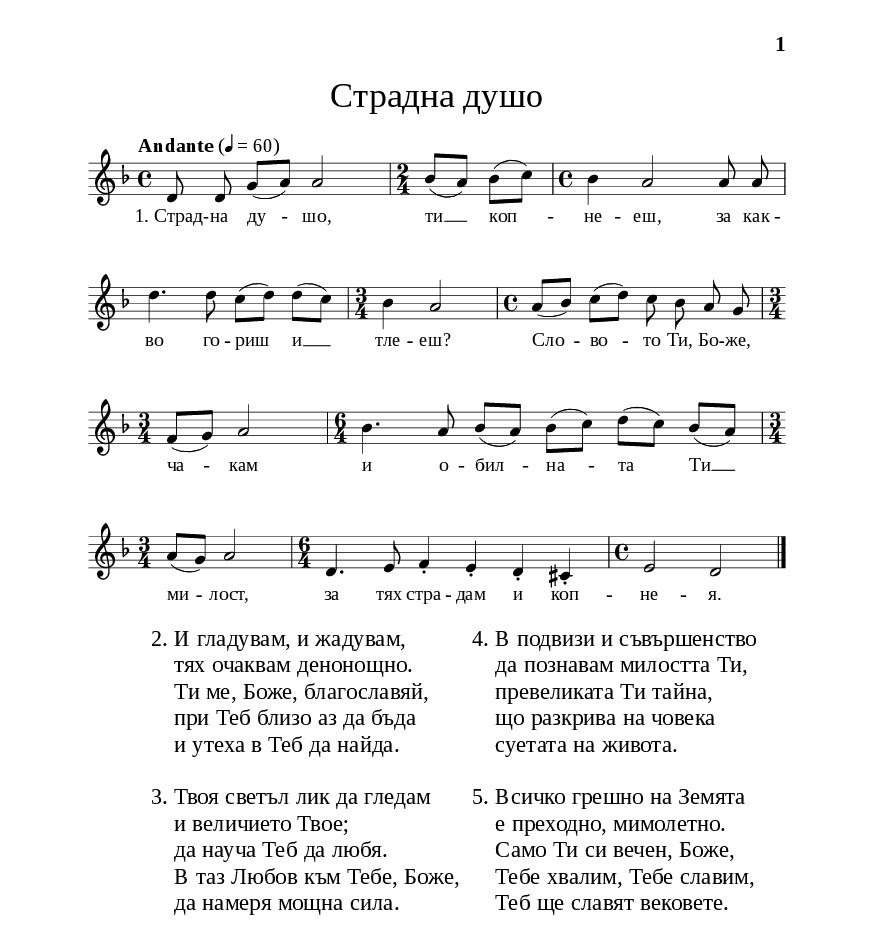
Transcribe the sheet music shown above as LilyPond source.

\version "2.24.3"

% include paper part and global functions
\include "include/globals.ily"

\bookpart {
  \label #'ref029
  \tocItem \markup "Страдна душо"
  \include "include/bookpart-paper.ily"
  \score {
    \include "include/score-layout.ily"

    \new Voice \absolute {
      \clef treble
      \key d \minor
      \time 4/4
      \tempoFunc "Andante" 4 "60"
      \autoBeamOff

      d'8 d' g'8 ([ a' ]) a'2 | \time 2/4 bes'8 ([ a' ])  bes' ([ c'' ])  |

      \time 4/4 bes'4 a'2 a'8 a' | \break
      d''4. d''8 c'' ([ d'' ]) d'' ([ c'' ]) \time 3/4  bes'4 a'2 |
      \time 4/4  a'8 ([ bes' ]) c'' ([ d'' ]) c'' bes' a' g' |\break
      \time 3/4  f'8 ([ g' ]) a'2 | \time 6/4  bes'4. a'8 bes' ([ a' ]) bes' ([ c'' ]) d'' ([ c'' ]) bes' ([ a' ]) \break |
      \time 3/4  |a'8 ([ g'8 ]) a'2 | \time 6/4  d'4. e'8 f'4\staccato e'4\staccato d'\staccato cis'\staccato | \time 4/4  e'2 d' | \bar "|." \break

    }

    \addlyrics {
      "1. Страд-" -- на
      ду -- шо, ти __ коп -- не -- еш, за как -- во го --
      риш и __ тле -- еш? Сло -- во -- то Ти, Бо -- же,
      ча -- кам и о -- бил -- на -- та Ти __ ми -- лост,
      за тях стра -- дам и коп -- не -- я.}

      \header {
        title = \titleFunc #'ref_desc_3 "Страдна душо" "Stradna dušo"
      }

      \midi{}

    } % score



    \markup \abs-fontsize #11 {
      \hspace #8
      \override #`(baseline-skip . ,bgCoupletBaselineSkip)
      \column {
        \line {   2. И гладувам, и жадувам,}

        \line {   "   " тях очаквам денонощно.}

        \line {   "   " Ти ме, Боже, благославяй,}

        \line {   "   " при Теб близо аз да бъда}

        \line {   "   " и утеха в Теб да найда.}
        \line { " " }

        \line {   3. Твоя светъл лик да гледам}

        \line {   "   " и величието Твое;}

        \line {   "   " да науча Теб да любя.}

        \line {   "   " В таз Любов към Тебе, Боже,}

        \line {   "   " да намеря мощна сила.}




      }
      \hspace #1
      \override #`(baseline-skip . ,bgCoupletBaselineSkip)
      \column {



        \line {   4. В подвизи и съвършенство}

        \line {   "   " да познавам милостта Ти,}

        \line {   "   " превеликата Ти тайна,}

        \line {   "   " що разкрива на човека}

        \line {   "   " суетата на живота.}

        \line { " " }

        \line {    5. Всичко грешно на Земята}

        \line {   "   " е преходно, мимолетно.}

        \line {   "   " Само Ти си вечен, Боже,}

        \line {   "   " Тебе хвалим, Тебе славим,}

        \line {   "   " Теб ще славят вековете.}

      }
    } % markup

  } % bookpart
